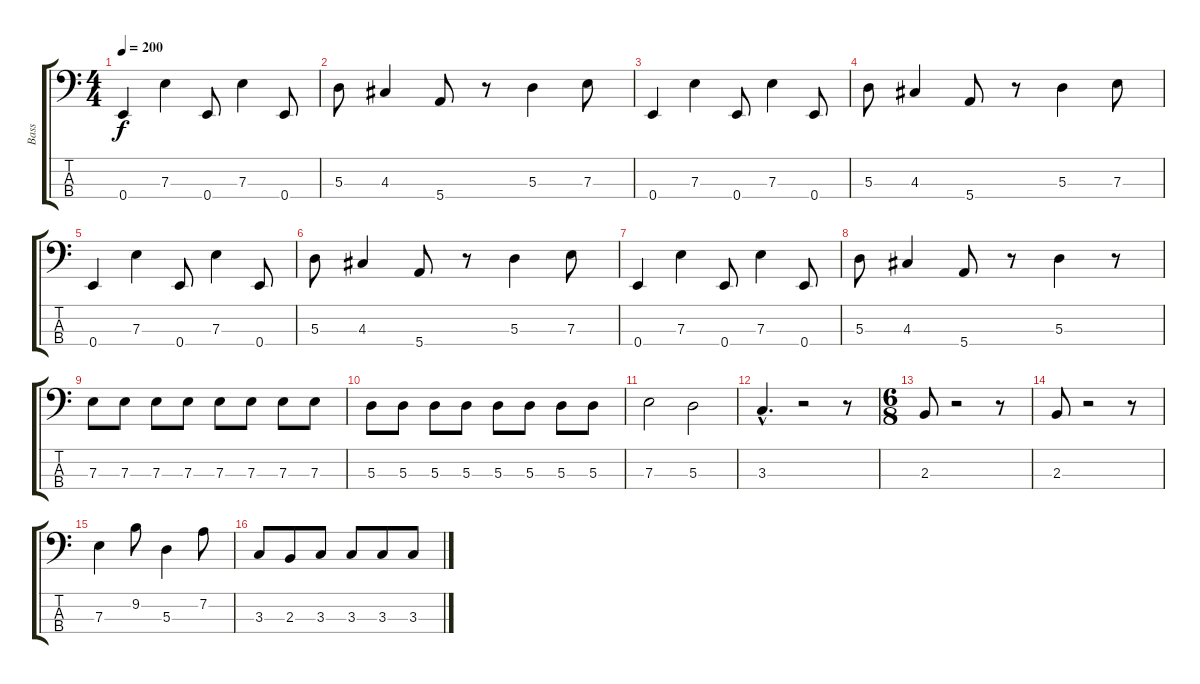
\track ("Bass" "Bass") {instrument electricbassfinger}
\staff {score tabs}
\tuning (G2 D2 A1 E1) {hide}
\ts (4 4)
\tempo 200
\clef f4
\ks c
0.4.4{dy f} 7.3.4 0.4.8 7.3.4 0.4.8 |
5.3.8 4.3.4 5.4.8 r.8 5.3.4 7.3.8 |
0.4.4 7.3.4 0.4.8 7.3.4 0.4.8 |
5.3.8 4.3.4 5.4.8 r.8 5.3.4 7.3.8 |
0.4.4 7.3.4 0.4.8 7.3.4 0.4.8 |
5.3.8 4.3.4 5.4.8 r.8 5.3.4 7.3.8 |
0.4.4 7.3.4 0.4.8 7.3.4 0.4.8 |
5.3.8 4.3.4 5.4.8 r.8 5.3.4 r.8 |
7.3.8 7.3.8 7.3.8 7.3.8 7.3.8 7.3.8 7.3.8 7.3.8 |
5.3.8 5.3.8 5.3.8 5.3.8 5.3.8 5.3.8 5.3.8 5.3.8 |
7.3.2 5.3.2 |
3.3{hac}.4{d} r.2 r.8 |
\ts (6 8)
2.3.8 r.2 r.8 |
2.3.8 r.2 r.8 |
7.3.4 9.2.8 5.3.4 7.2.8 |
3.3.8 2.3.8 3.3.8 3.3.8 3.3.8 3.3.8
